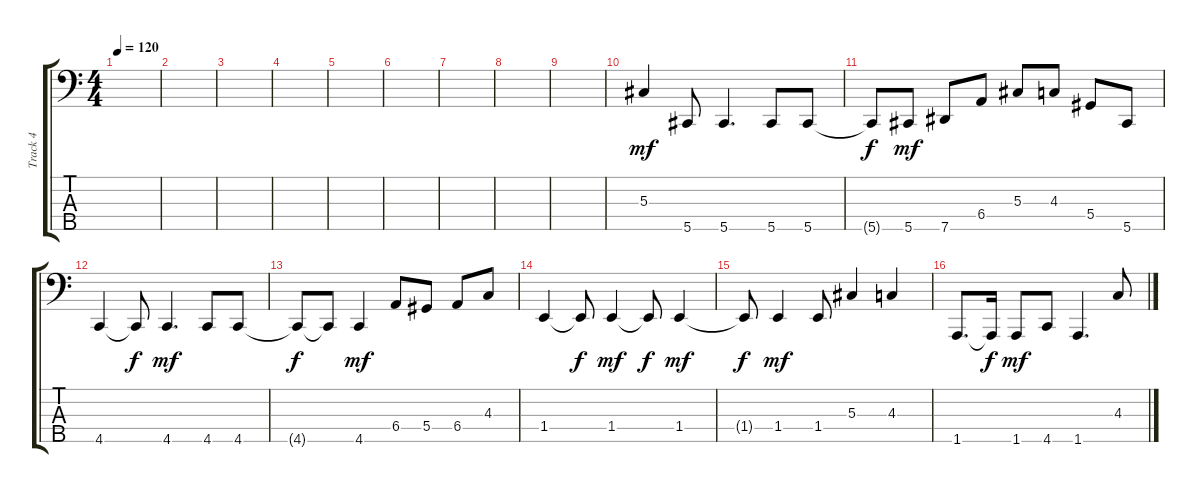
\track ("Track 4" "Track 4") {instrument electricbassfinger}
\staff {score tabs}
\tuning (Gb2 Db2 Ab1 Eb1 Ab0) {hide}
\ts (4 4)
\tempo 120
\clef f4
\ks c
|
|
|
|
|
|
|
|
|
5.3.4{dy mf instrument electricbassfinger} 5.5.8 5.5.4{d} 5.5.8 5.5.8 |
5.5{t}.8{dy f} 5.5.8{dy mf} 7.5.8 6.4.8 5.3.8 4.3.8 5.4.8 5.5.8 |
4.5.4 4.5{t}.8{dy f} 4.5.4{d dy mf} 4.5.8 4.5.8 |
4.5{t}.8{dy f} 4.5{t}.8 4.5.4{dy mf} 6.4.8 5.4.8 6.4.8 4.3.8 |
1.4.4 1.4{t}.8{dy f} 1.4.4{dy mf} 1.4{t}.8{dy f} 1.4.4{dy mf} |
1.4{t}.8{dy f} 1.4.4{dy mf} 1.4.8 5.3.4 4.3.4 |
1.5.8{d} 1.5{t}.16{dy f} 1.5.8{dy mf} 4.5.8 1.5.4{d} 4.3.8
